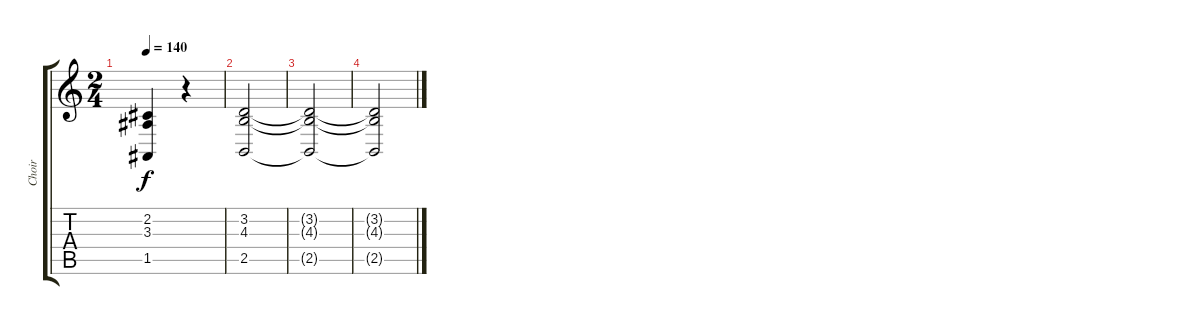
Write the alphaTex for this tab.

\track ("Choir" "Choir") {instrument choiraahs}
\staff {score tabs}
\tuning (E4 B3 G3 D3 A2 E2) {hide}
\ts (2 4)
\tempo 140
\clef g2
\ks c
(2.2 3.3 1.5).4{dy f} r.4 |
(3.2 4.3 2.5).2 |
(3.2{t} 4.3{t} 2.5{t}).2 |
(3.2{t} 4.3{t} 2.5{t}).2
